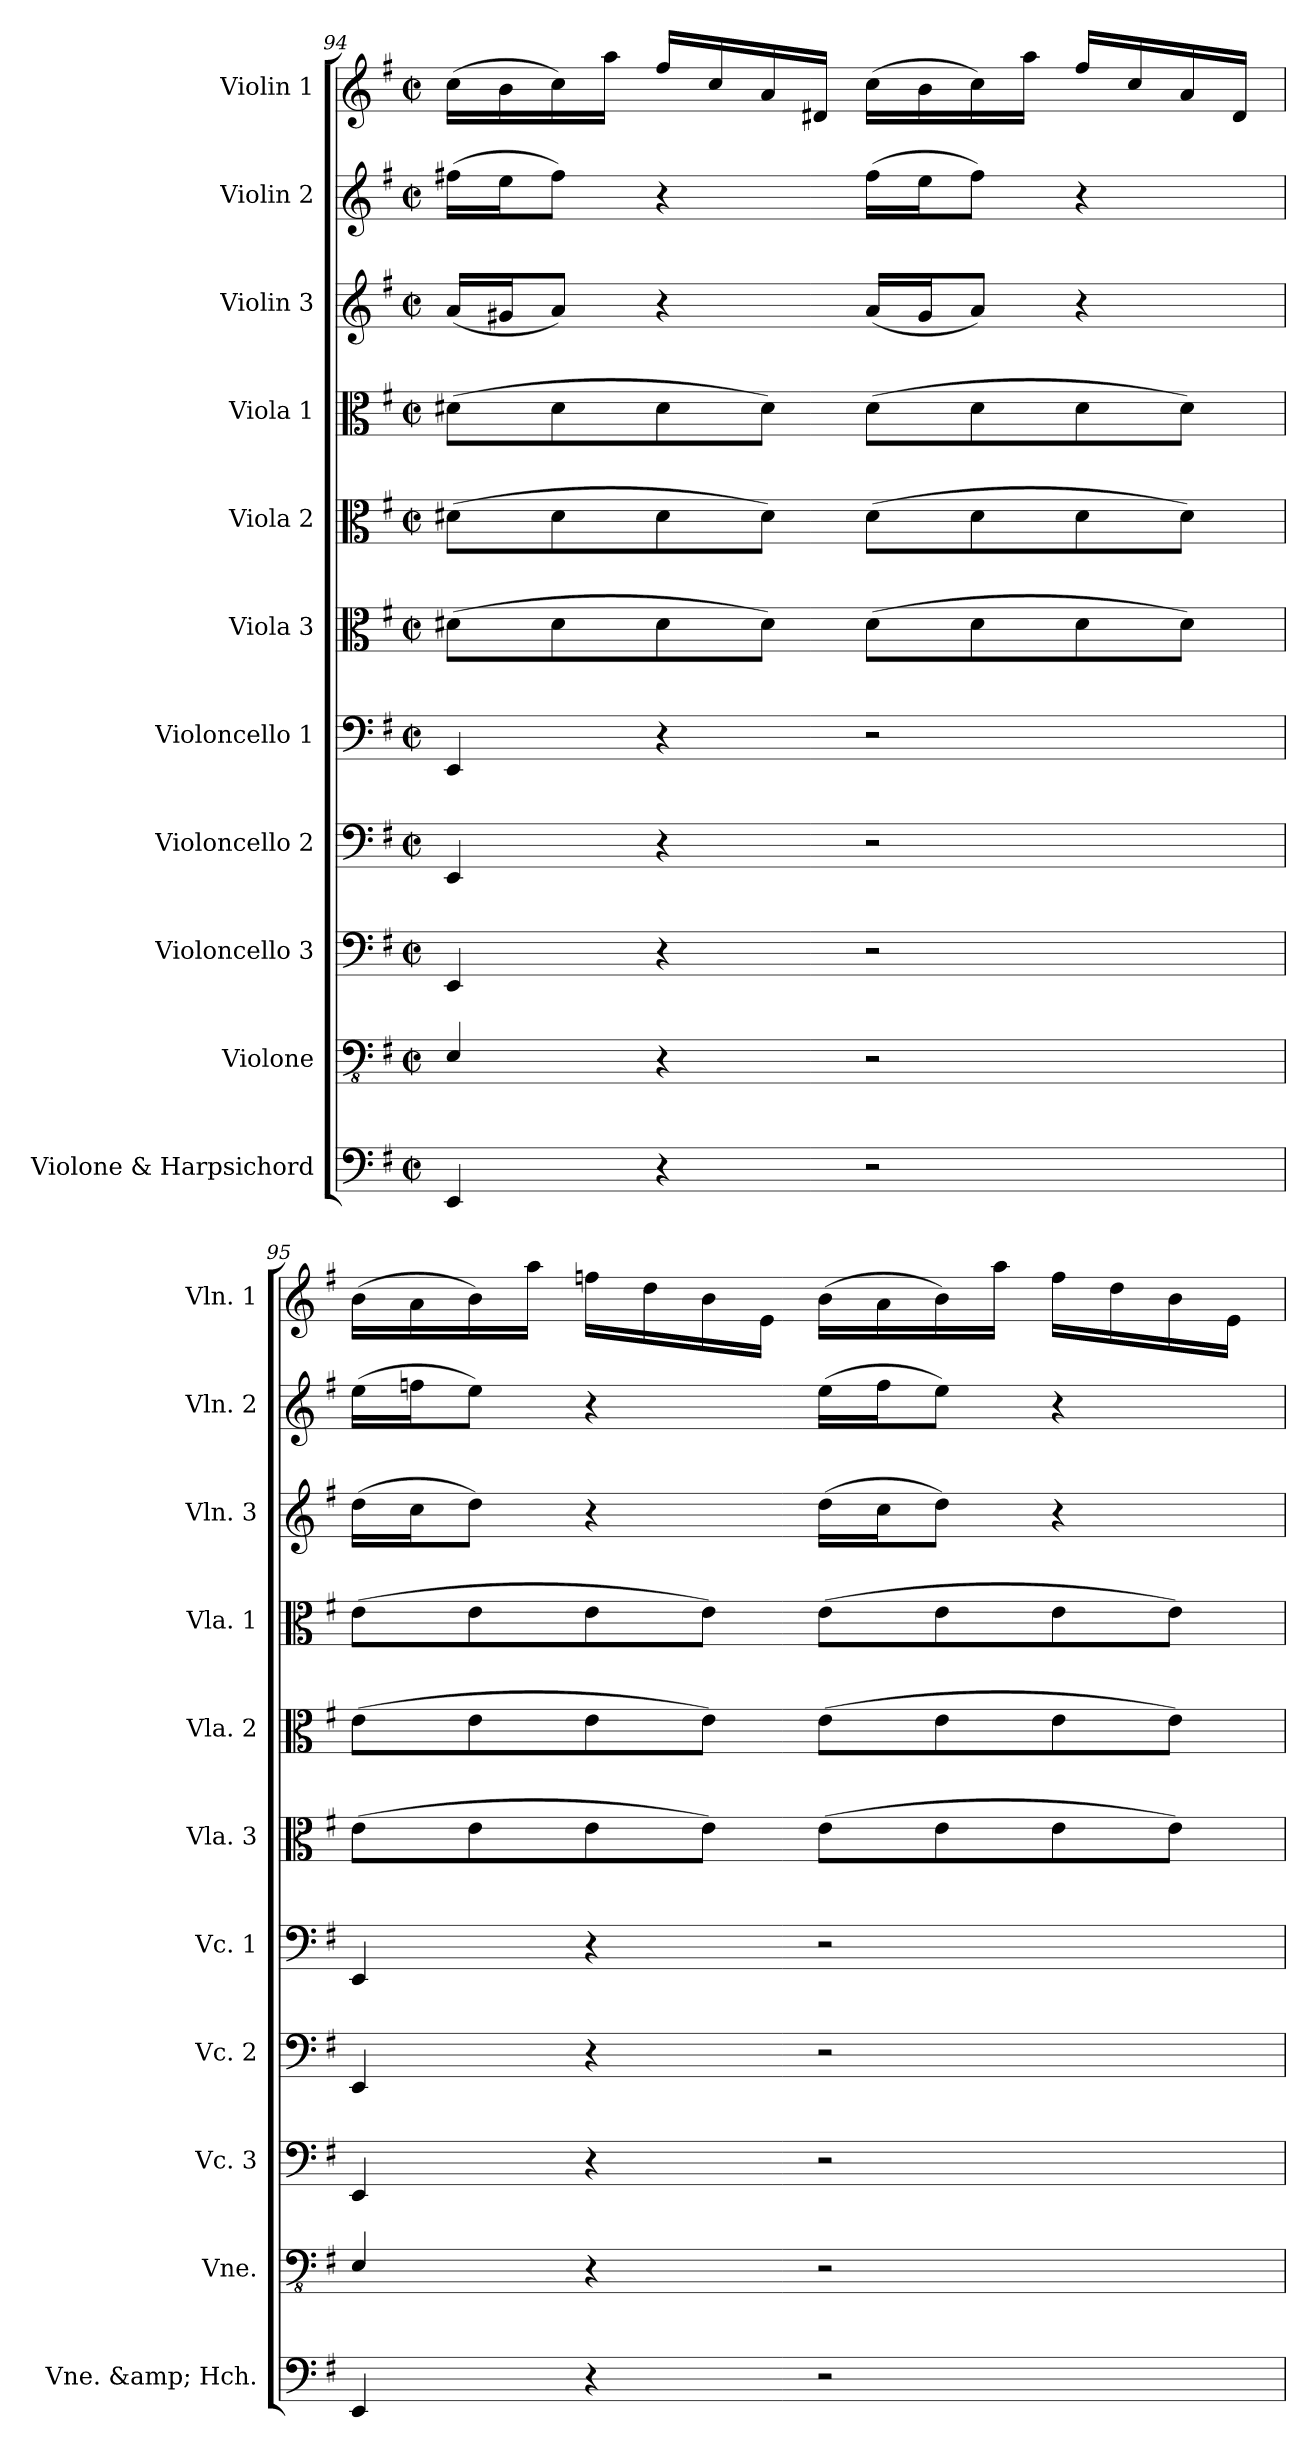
**kern	**kern	**kern	**kern	**kern	**kern	**kern	**kern	**kern	**kern	**kern
*part11	*part10	*part9	*part8	*part7	*part6	*part5	*part4	*part3	*part2	*part1
*staff11	*staff10	*staff9	*staff8	*staff7	*staff6	*staff5	*staff4	*staff3	*staff2	*staff1
*I"Violone &amp; Harpsichord	*I"Violone	*I"Violoncello 3	*I"Violoncello 2	*I"Violoncello 1	*I"Viola 3	*I"Viola 2	*I"Viola 1	*I"Violin 3	*I"Violin 2	*I"Violin 1
*I'Vne. &amp; Hch.	*I'Vne.	*I'Vc. 3	*I'Vc. 2	*I'Vc. 1	*I'Vla. 3	*I'Vla. 2	*I'Vla. 1	*I'Vln. 3	*I'Vln. 2	*I'Vln. 1
*clefF4	*clefFv4	*clefF4	*clefF4	*clefF4	*clefC3	*clefC3	*clefC3	*clefG2	*clefG2	*clefG2
*	*ITrd7c12	*	*	*	*	*	*	*	*	*
*k[f#]	*k[f#]	*k[f#]	*k[f#]	*k[f#]	*k[f#]	*k[f#]	*k[f#]	*k[f#]	*k[f#]	*k[f#]
*M4/4	*M4/4	*M4/4	*M4/4	*M4/4	*M4/4	*M4/4	*M4/4	*M4/4	*M4/4	*M4/4
*met(c|)	*met(c|)	*met(c|)	*met(c|)	*met(c|)	*met(c|)	*met(c|)	*met(c|)	*met(c|)	*met(c|)	*met(c|)
=94	=94	=94	=94	=94	=94	=94	=94	=94	=94	=94
4EE/	4EEE/	4EE/	4EE/	4EE/	(8d#X\L	(8d#X\L	(8d#X\L	(16a/LL	(16ff#X\LL	(16cc\LL
.	.	.	.	.	.	.	.	16g#X/J	16ee\J	16b\
.	.	.	.	.	8d#\	8d#\	8d#\	8a/J)	8ff#\J)	16cc\)
.	.	.	.	.	.	.	.	.	.	16aa\JJ
4r	4r	4r	4r	4r	8d#\	8d#\	8d#\	4r	4r	16ff#/LL
.	.	.	.	.	.	.	.	.	.	16cc/
.	.	.	.	.	8d#\J)	8d#\J)	8d#\J)	.	.	16a/
.	.	.	.	.	.	.	.	.	.	16d#X/JJ
2r	2r	2r	2r	2r	(8d#\L	(8d#\L	(8d#\L	(16a/LL	(16ff#\LL	(16cc\LL
.	.	.	.	.	.	.	.	16g#/J	16ee\J	16b\
.	.	.	.	.	8d#\	8d#\	8d#\	8a/J)	8ff#\J)	16cc\)
.	.	.	.	.	.	.	.	.	.	16aa\JJ
.	.	.	.	.	8d#\	8d#\	8d#\	4r	4r	16ff#/LL
.	.	.	.	.	.	.	.	.	.	16cc/
.	.	.	.	.	8d#\J)	8d#\J)	8d#\J)	.	.	16a/
.	.	.	.	.	.	.	.	.	.	16d#/JJ
!!LO:PB:g=z
=95	=95	=95	=95	=95	=95	=95	=95	=95	=95	=95
4EE/	4EEE/	4EE/	4EE/	4EE/	(8e\L	(8e\L	(8e\L	(16dd\LL	(16ee\LL	(16b\LL
.	.	.	.	.	.	.	.	16cc\J	16ffn\J	16a\
.	.	.	.	.	8e\	8e\	8e\	8dd\J)	8ee\J)	16b\)
.	.	.	.	.	.	.	.	.	.	16aa\JJ
4r	4r	4r	4r	4r	8e\	8e\	8e\	4r	4r	16ffn\LL
.	.	.	.	.	.	.	.	.	.	16dd\
.	.	.	.	.	8e\J)	8e\J)	8e\J)	.	.	16b\
.	.	.	.	.	.	.	.	.	.	16e\JJ
2r	2r	2r	2r	2r	(8e\L	(8e\L	(8e\L	(16dd\LL	(16ee\LL	(16b\LL
.	.	.	.	.	.	.	.	16cc\J	16ff\J	16a\
.	.	.	.	.	8e\	8e\	8e\	8dd\J)	8ee\J)	16b\)
.	.	.	.	.	.	.	.	.	.	16aa\JJ
.	.	.	.	.	8e\	8e\	8e\	4r	4r	16ff\LL
.	.	.	.	.	.	.	.	.	.	16dd\
.	.	.	.	.	8e\J)	8e\J)	8e\J)	.	.	16b\
.	.	.	.	.	.	.	.	.	.	16e\JJ
=	=	=	=	=	=	=	=	=	=	=
*-	*-	*-	*-	*-	*-	*-	*-	*-	*-	*-
